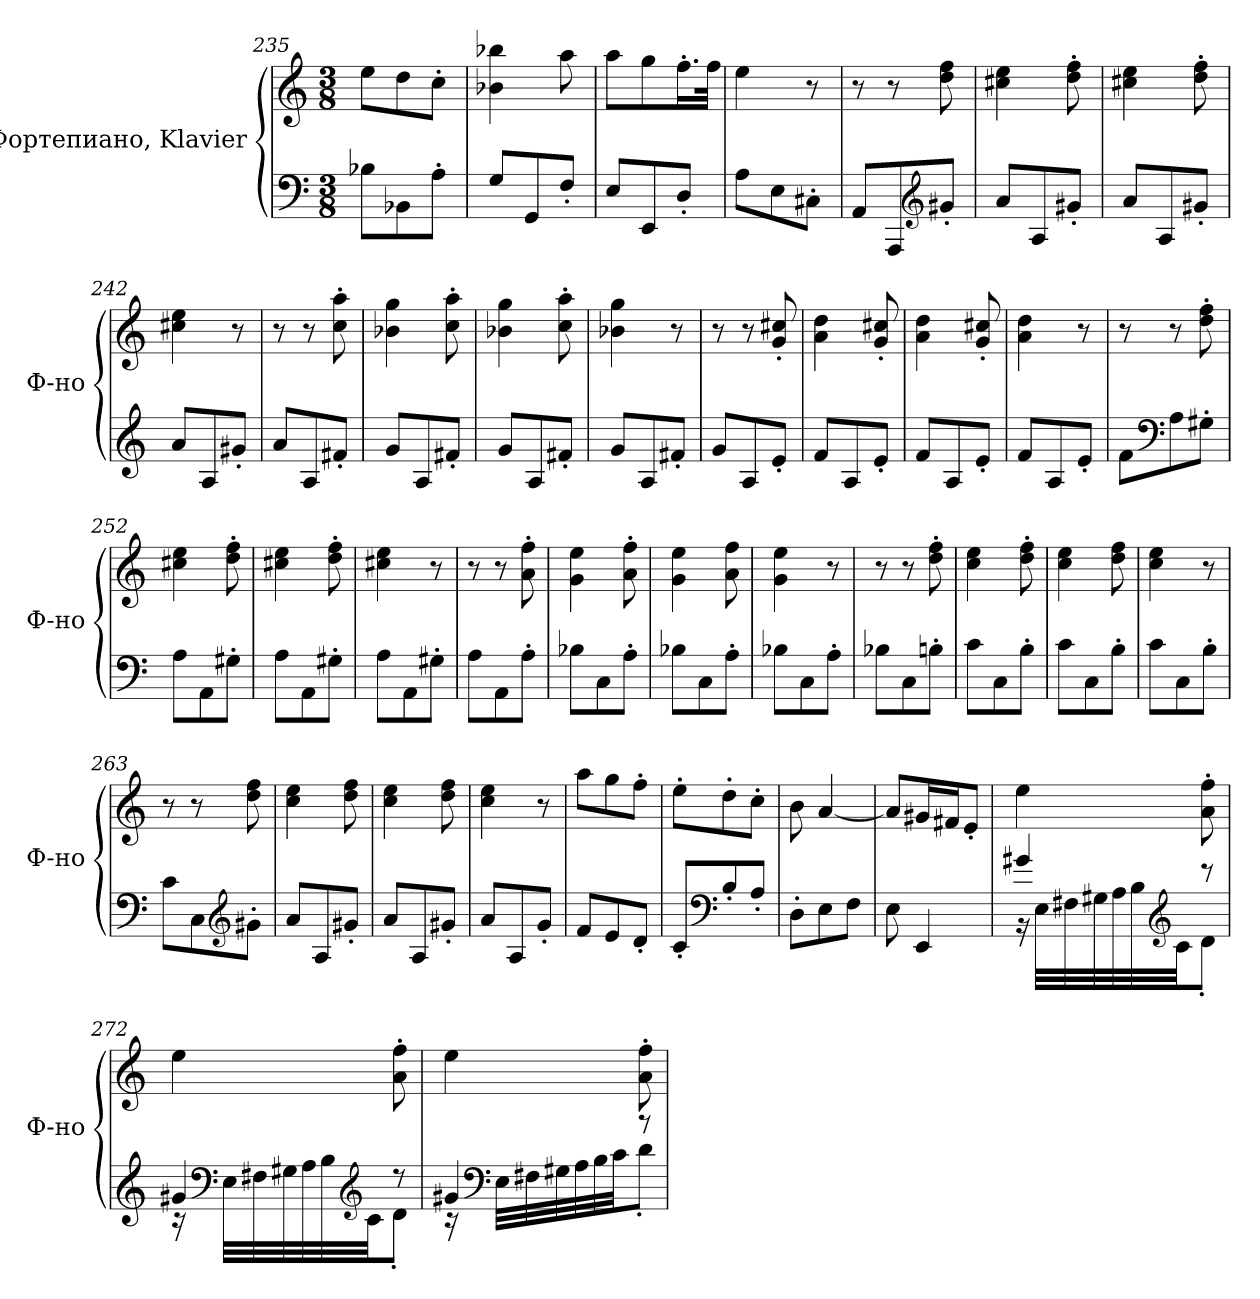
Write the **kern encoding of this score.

**kern	**kern
*part1	*part1
*staff2	*staff1
*I"Фортепиано, Klavier	*
*I'Ф-но	*
*clefF4	*clefG2
*k[]	*k[]
*M3/8	*M3/8
=235	=235
8B-X\L	8ee\L
8BB-X\	8dd\
8A'\J	8cc'\J
=236	=236
8G/L	4b-X\ 4bb-X\
8GG/	.
8F'/J	8aa\
=237	=237
8E/L	8aa\L
8EE/	8gg\
8D'/J	16.ff'\L
.	32ff\JJk
=238	=238
8A\L	4ee\
8E\	.
8C#X'\J	8r
=239	=239
8AA/L	8r
8AAA/	8r
*clefG2	*
8g#X'/J	8dd\ 8ff\
=240	=240
8a/L	4cc#X\ 4ee\
8A/	.
8g#X'/J	8dd\' 8ff\'
=241	=241
8a/L	4cc#X\ 4ee\
8A/	.
8g#X'/J	8dd\' 8ff\'
=242	=242
8a/L	4cc#X\ 4ee\
8A/	.
8g#X'/J	8r
!!LO:LB:g=z
=243	=243
8a/L	8r
8A/	8r
8f#X'/J	8cc\' 8aa\'
=244	=244
8g/L	4b-X\ 4gg\
8A/	.
8f#X'/J	8cc\' 8aa\'
=245	=245
8g/L	4b-X\ 4gg\
8A/	.
8f#X'/J	8cc\' 8aa\'
=246	=246
8g/L	4b-X\ 4gg\
8A/	.
8f#X'/J	8r
=247	=247
8g/L	8r
8A/	8r
8e'/J	8g/' 8cc#X/'
=248	=248
8f/L	4a\ 4dd\
8A/	.
8e'/J	8g/' 8cc#X/'
=249	=249
8f/L	4a\ 4dd\
8A/	.
8e'/J	8g/' 8cc#X/'
=250	=250
8f/L	4a\ 4dd\
8A/	.
8e'/J	8r
=251	=251
8f\L	8r
*clefF4	*
8A\	8r
8G#X'\J	8dd\' 8ff\'
=252	=252
8A\L	4cc#X\ 4ee\
8AA\	.
8G#X'\J	8dd\' 8ff\'
=253	=253
8A\L	4cc#X\ 4ee\
8AA\	.
8G#X'\J	8dd\' 8ff\'
!!LO:LB:g=z
=254	=254
8A\L	4cc#X\ 4ee\
8AA\	.
8G#X'\J	8r
=255	=255
8A\L	8r
8AA\	8r
8A'\J	8a\' 8ff\'
=256	=256
8B-X\L	4g\ 4ee\
8C\	.
8A'\J	8a\' 8ff\'
=257	=257
8B-X\L	4g\ 4ee\
8C\	.
8A'\J	8a\ 8ff\
=258	=258
8B-X\L	4g\ 4ee\
8C\	.
8A'\J	8r
=259	=259
8B-X\L	8r
8C\	8r
8Bn'\J	8dd\' 8ff\'
=260	=260
8c\L	4cc\ 4ee\
8C\	.
8B'\J	8dd\' 8ff\'
=261	=261
8c\L	4cc\ 4ee\
8C\	.
8B'\J	8dd\ 8ff\
=262	=262
8c\L	4cc\ 4ee\
8C\	.
8B'\J	8r
=263	=263
8c\L	8r
8C\	8r
*clefG2	*
8g#X'\J	8dd\ 8ff\
=264	=264
8a/L	4cc\ 4ee\
8A/	.
8g#X'/J	8dd\ 8ff\
=265	=265
8a/L	4cc\ 4ee\
8A/	.
8g#X'/J	8dd\ 8ff\
!!LO:PB:g=z
=266	=266
8a/L	4cc\ 4ee\
8A/	.
8g'/J	8r
=267	=267
8f/L	8aa\L
8e/	8gg\
8d'/J	8ff'\J
=268	=268
8c'/L	8ee'\L
*clefF4	*
8B'/	8dd'\
8A'/J	8cc'\J
=269	=269
8D'\L	8b\
8E\	[4a/
8F\J	.
=270	=270
8E\	8a/L]
4EE/	16g#X/L
.	16f#X/J
.	8e'/J
=271	=271
*^	*
4g#X/	16r	4ee\
.	32E\LLL	.
.	32F#X\	.
.	32G#X\	.
.	32A\	.
.	32B\	.
*clefG2	*	*
.	32c\JJ	.
8r	8d'\J	8a\' 8ff\'
=272	=272	=272
4g#X/	16r	4ee\
*clefF4	*	*
.	32E\LLL	.
.	32F#X\	.
.	32G#X\	.
.	32A\	.
.	32B\	.
*clefG2	*	*
.	32c\JJ	.
8r	8d'\J	8a\' 8ff\'
!!LO:LB:g=z
=273	=273	=273
4g#X/	16r	4ee\
*clefF4	*	*
.	32E\LLL	.
.	32F#X\	.
.	32G#X\	.
.	32A\	.
.	32B\	.
.	32c\JJ	.
8r	8d'\J	8a\' 8ff\'
*v	*v	*
=	=
*-	*-
